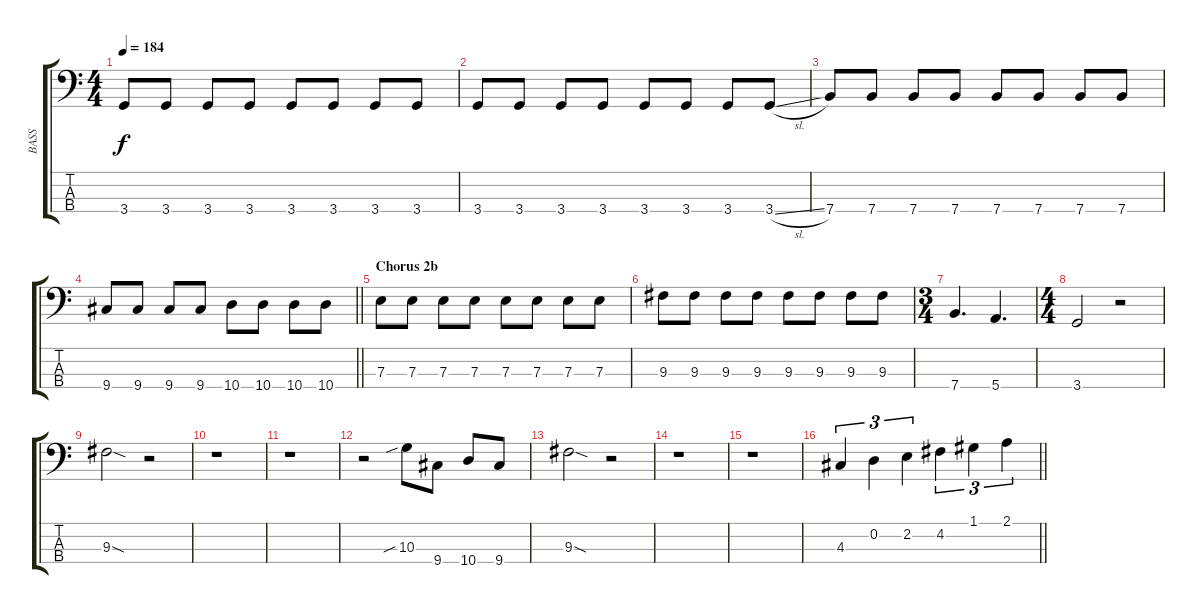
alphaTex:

\track ("BASS" "BASS") {instrument electricbassfinger}
\staff {score tabs}
\tuning (G2 D2 A1 E1) {hide}
\ts (4 4)
\tempo 184
\clef f4
\ks c
3.4.8{dy f} 3.4.8 3.4.8 3.4.8 3.4.8 3.4.8 3.4.8 3.4.8 |
3.4.8 3.4.8 3.4.8 3.4.8 3.4.8 3.4.8 3.4.8 3.4{sl}.8 |
7.4.8 7.4.8 7.4.8 7.4.8 7.4.8 7.4.8 7.4.8 7.4.8 |
\barLineRight lightlight
9.4.8 9.4.8 9.4.8 9.4.8 10.4.8 10.4.8 10.4.8 10.4.8 |
\section ("" "Chorus 2b")
7.3.8 7.3.8 7.3.8 7.3.8 7.3.8 7.3.8 7.3.8 7.3.8 |
9.3.8 9.3.8 9.3.8 9.3.8 9.3.8 9.3.8 9.3.8 9.3.8 |
\ts (3 4)
7.4.4{d} 5.4.4{d} |
\ts (4 4)
3.4.2 r.2 |
9.3{sod}.2 r.2 |
r.1 |
r.1 |
r.2 10.3{sib}.8 9.4.8 10.4.8 9.4.8 |
9.3{sod}.2 r.2 |
r.1 |
r.1 |
\barLineRight lightlight
4.3.4{tu (3 2)} 0.2.4{tu (3 2)} 2.2.4{tu (3 2)} 4.2.4{tu (3 2)} 1.1.4{tu (3 2)} 2.1.4{tu (3 2)}
